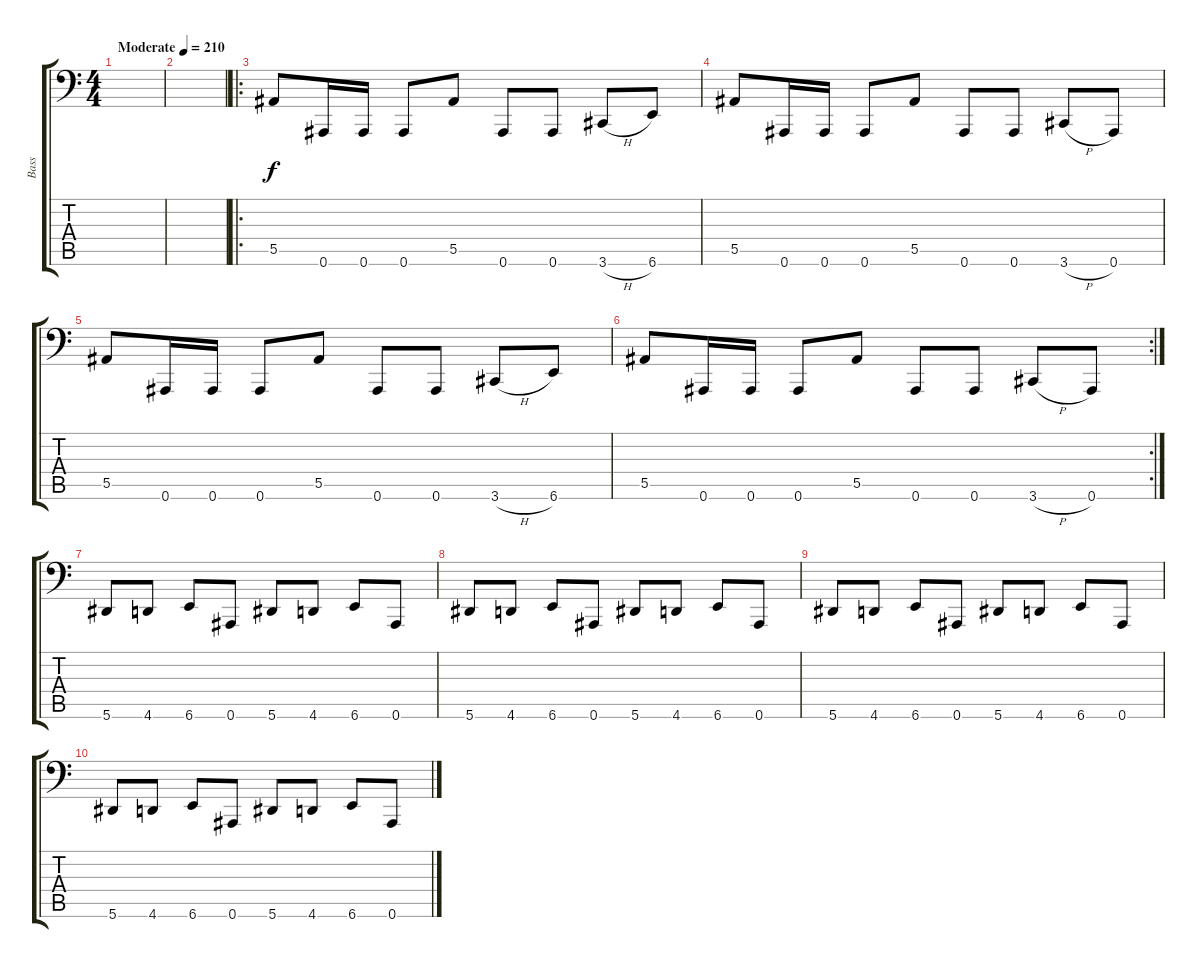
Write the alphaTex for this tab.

\track ("Bass" "Bass") {instrument electricbasspick}
\staff {score tabs}
\tuning (C3 G2 Eb2 Bb1 F1 Bb0) {hide}
\ts (4 4)
\tempo (210 "Moderate")
\clef f4
\ks c
|
|
\ro
5.5.8 0.6.16 0.6.16 0.6.8 5.5.8 0.6.8 0.6.8 3.6{h}.8 6.6.8 |
5.5.8 0.6.16 0.6.16 0.6.8 5.5.8 0.6.8 0.6.8 3.6{h}.8 0.6.8 |
5.5.8 0.6.16 0.6.16 0.6.8 5.5.8 0.6.8 0.6.8 3.6{h}.8 6.6.8 |
\rc 2
5.5.8 0.6.16 0.6.16 0.6.8 5.5.8 0.6.8 0.6.8 3.6{h}.8 0.6.8 |
5.6.8 4.6.8 6.6.8 0.6.8 5.6.8 4.6.8 6.6.8 0.6.8 |
5.6.8 4.6.8 6.6.8 0.6.8 5.6.8 4.6.8 6.6.8 0.6.8 |
5.6.8 4.6.8 6.6.8 0.6.8 5.6.8 4.6.8 6.6.8 0.6.8 |
5.6.8 4.6.8 6.6.8 0.6.8 5.6.8 4.6.8 6.6.8 0.6.8
